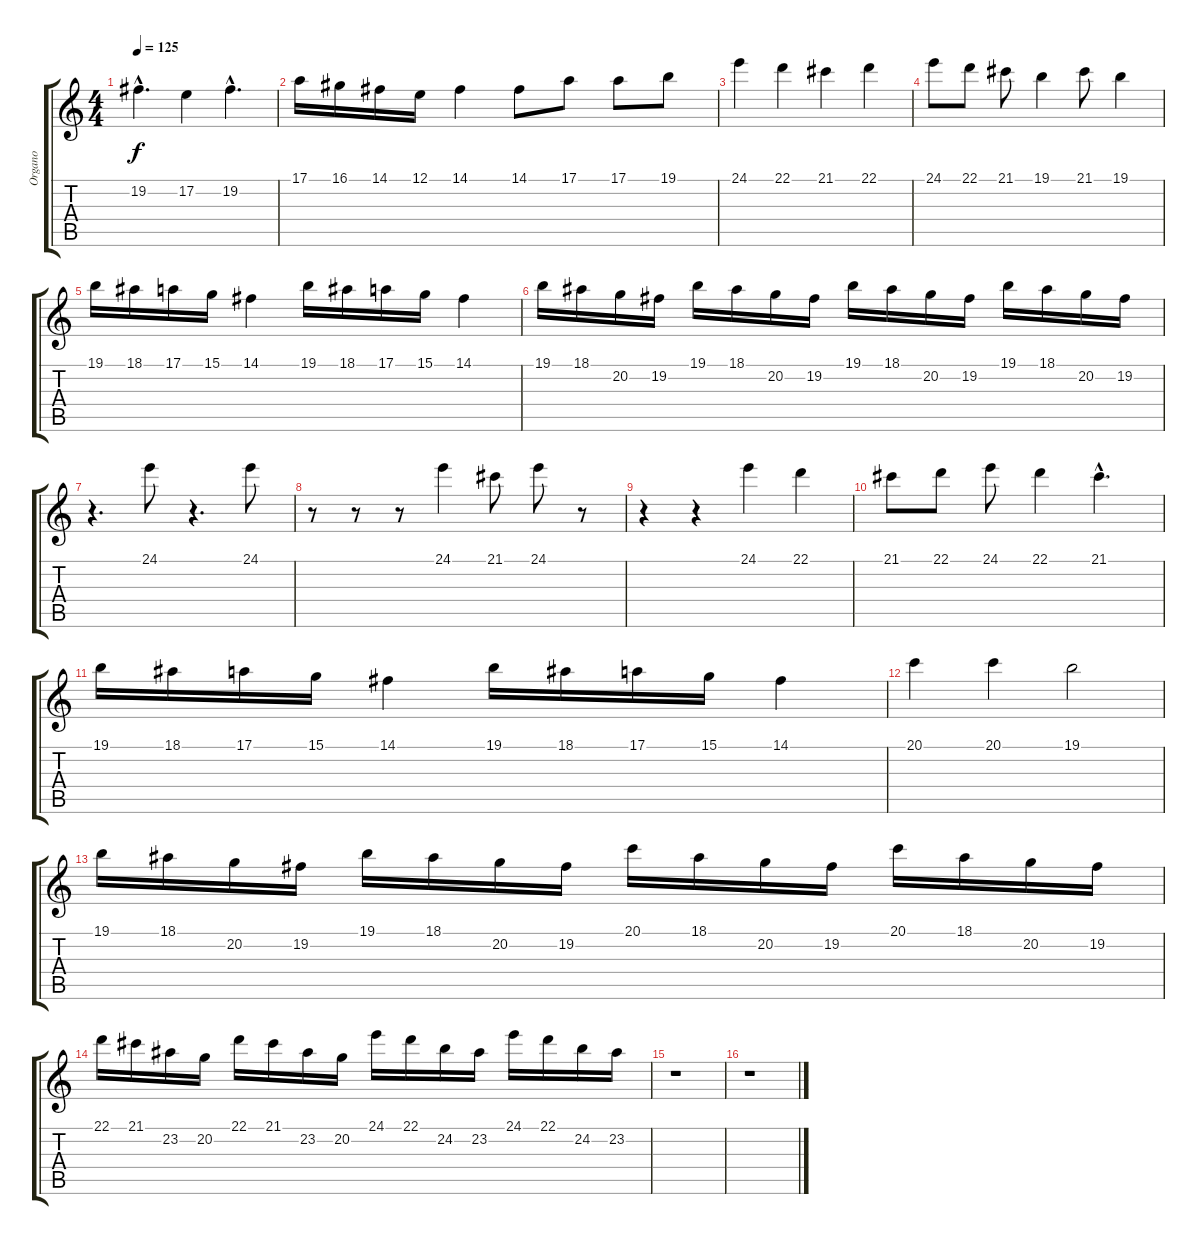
\track ("Organo" "Organo") {instrument drawbarorgan}
\staff {score tabs}
\tuning (E4 B3 G3 D3 A2 E2) {hide}
\ts (4 4)
\tempo 125
\clef g2
\ks c
19.2{hac}.4{d dy f} 17.2.4 19.2{hac}.4{d} |
17.1.16 16.1.16 14.1.16 12.1.16 14.1.4 14.1.8 17.1.8 17.1.8 19.1.8 |
24.1.4 22.1.4 21.1.4 22.1.4 |
24.1.8 22.1.8 21.1.8 19.1.4 21.1.8 19.1.4 |
19.1.16 18.1.16 17.1.16 15.1.16 14.1.4 19.1.16 18.1.16 17.1.16 15.1.16 14.1.4 |
19.1.16 18.1.16 20.2.16 19.2.16 19.1.16 18.1.16 20.2.16 19.2.16 19.1.16 18.1.16 20.2.16 19.2.16 19.1.16 18.1.16 20.2.16 19.2.16 |
r.4{d} 24.1.8 r.4{d} 24.1.8 |
r.8 r.8 r.8 24.1.4 21.1.8 24.1.8 r.8 |
r.4 r.4 24.1.4 22.1.4 |
21.1.8 22.1.8 24.1.8 22.1.4 21.1{hac}.4{d} |
19.1.16 18.1.16 17.1.16 15.1.16 14.1.4 19.1.16 18.1.16 17.1.16 15.1.16 14.1.4 |
20.1.4 20.1.4 19.1.2 |
19.1.16 18.1.16 20.2.16 19.2.16 19.1.16 18.1.16 20.2.16 19.2.16 20.1.16 18.1.16 20.2.16 19.2.16 20.1.16 18.1.16 20.2.16 19.2.16 |
22.1.16 21.1.16 23.2.16 20.2.16 22.1.16 21.1.16 23.2.16 20.2.16 24.1.16 22.1.16 24.2.16 23.2.16 24.1.16 22.1.16 24.2.16 23.2.16 |
r.1 |
r.1
